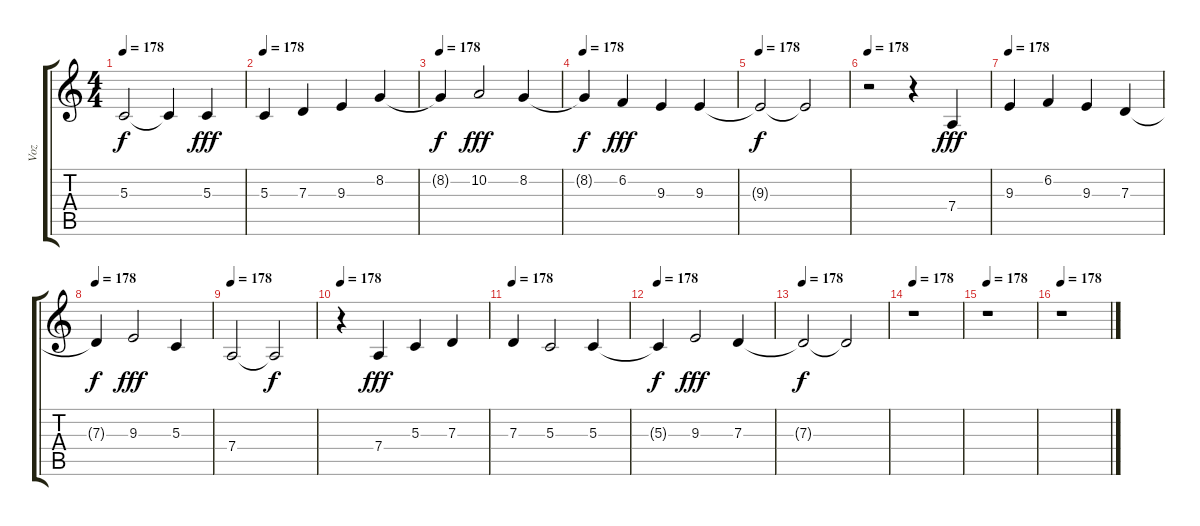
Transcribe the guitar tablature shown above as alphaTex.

\track ("Voz" "Voz") {instrument lead1square}
\staff {score tabs}
\tuning (E4 B3 G3 D3 A2 E2) {hide}
\ts (4 4)
\tempo 178
\clef g2
\ks c
5.3{t}.2{dy f} 5.3{t}.4 5.3.4{dy fff} |
\tempo 178
5.3.4 7.3.4 9.3.4 8.2.4 |
\tempo 178
8.2{t}.4{dy f} 10.2.2{dy fff} 8.2.4 |
\tempo 178
8.2{t}.4{dy f} 6.2.4{dy fff} 9.3.4 9.3.4 |
\tempo 178
9.3{t}.2{dy f} 9.3{t}.2 |
\tempo 178
r.2 r.4 7.4.4{dy fff} |
\tempo 178
9.3.4 6.2.4 9.3.4 7.3.4 |
\tempo 178
7.3{t}.4{dy f} 9.3.2{dy fff} 5.3.4 |
\tempo 178
7.4.2 7.4{t}.2{dy f} |
\tempo 178
r.4 7.4.4{dy fff} 5.3.4 7.3.4 |
\tempo 178
7.3.4 5.3.2 5.3.4 |
\tempo 178
5.3{t}.4{dy f} 9.3.2{dy fff} 7.3.4 |
\tempo 178
7.3{t}.2{dy f} 7.3{t}.2 |
\tempo 178
r.1 |
\tempo 178
r.1 |
\tempo 178
r.1
